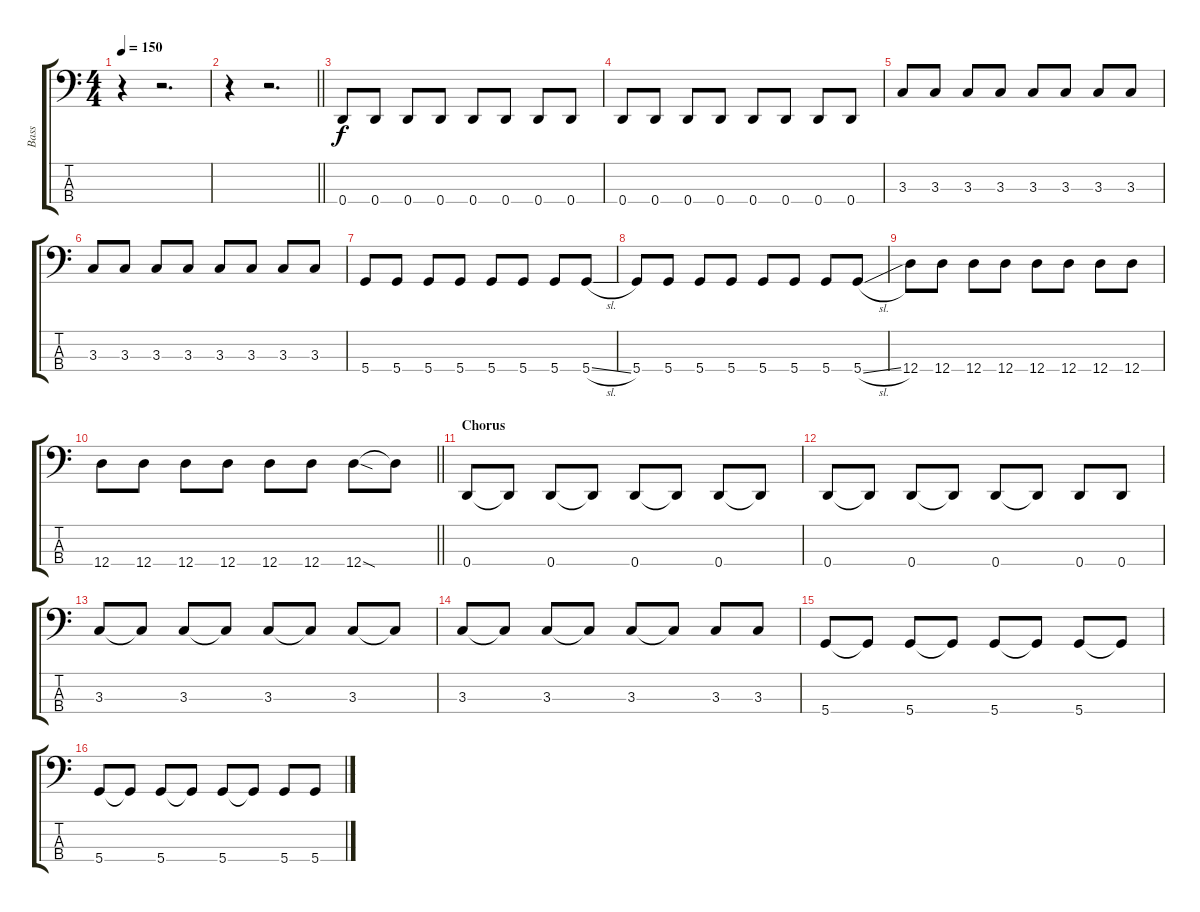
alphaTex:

\track ("Bass" "Bass") {instrument electricbassfinger}
\staff {score tabs}
\tuning (G2 D2 A1 D1) {hide}
\ts (4 4)
\tempo 150
\clef f4
\ks c
r.4{dy f} r.2{d} |
\barLineRight lightlight
r.4 r.2{d} |
0.4.8 0.4.8 0.4.8 0.4.8 0.4.8 0.4.8 0.4.8 0.4.8 |
0.4.8 0.4.8 0.4.8 0.4.8 0.4.8 0.4.8 0.4.8 0.4.8 |
3.3.8 3.3.8 3.3.8 3.3.8 3.3.8 3.3.8 3.3.8 3.3.8 |
3.3.8 3.3.8 3.3.8 3.3.8 3.3.8 3.3.8 3.3.8 3.3.8 |
5.4.8 5.4.8 5.4.8 5.4.8 5.4.8 5.4.8 5.4.8 5.4{sl}.8 |
5.4.8 5.4.8 5.4.8 5.4.8 5.4.8 5.4.8 5.4.8 5.4{sl}.8 |
12.4.8 12.4.8 12.4.8 12.4.8 12.4.8 12.4.8 12.4.8 12.4.8 |
\barLineRight lightlight
12.4.8 12.4.8 12.4.8 12.4.8 12.4.8 12.4.8 12.4{sod}.8 12.4{t}.8 |
\section ("" "Chorus")
0.4.8 0.4{t}.8 0.4.8 0.4{t}.8 0.4.8 0.4{t}.8 0.4.8 0.4{t}.8 |
0.4.8 0.4{t}.8 0.4.8 0.4{t}.8 0.4.8 0.4{t}.8 0.4.8 0.4.8 |
3.3.8 3.3{t}.8 3.3.8 3.3{t}.8 3.3.8 3.3{t}.8 3.3.8 3.3{t}.8 |
3.3.8 3.3{t}.8 3.3.8 3.3{t}.8 3.3.8 3.3{t}.8 3.3.8 3.3.8 |
5.4.8 5.4{t}.8 5.4.8 5.4{t}.8 5.4.8 5.4{t}.8 5.4.8 5.4{t}.8 |
5.4.8 5.4{t}.8 5.4.8 5.4{t}.8 5.4.8 5.4{t}.8 5.4.8 5.4.8
